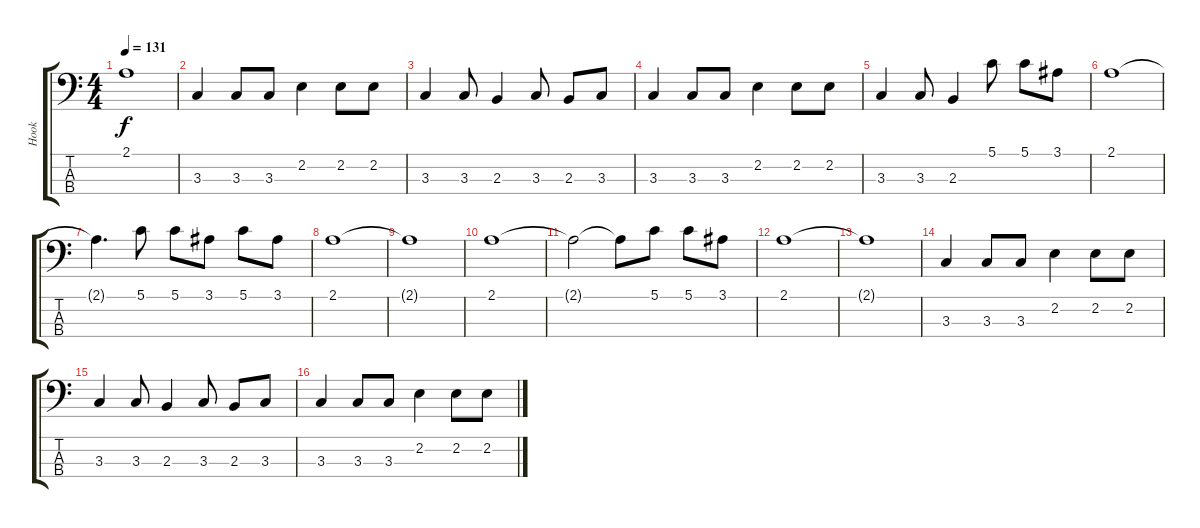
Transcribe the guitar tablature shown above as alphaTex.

\track ("Hook" "Hook") {instrument electricbassfinger}
\staff {score tabs}
\tuning (G2 D2 A1 E1) {hide}
\ts (4 4)
\tempo 131
\clef f4
\ks c
2.1{t}.1{dy f} |
3.3.4 3.3.8 3.3.8 2.2.4 2.2.8 2.2.8 |
3.3.4 3.3.8 2.3.4 3.3.8 2.3.8 3.3.8 |
3.3.4 3.3.8 3.3.8 2.2.4 2.2.8 2.2.8 |
3.3.4 3.3.8 2.3.4 5.1.8 5.1.8 3.1.8 |
2.1.1 |
2.1{t}.4{d} 5.1.8 5.1.8 3.1.8 5.1.8 3.1.8 |
2.1.1 |
2.1{t}.1 |
2.1.1 |
2.1{t}.2 2.1{t}.8 5.1.8 5.1.8 3.1.8 |
2.1.1 |
2.1{t}.1 |
3.3.4{volume 7} 3.3.8 3.3.8 2.2.4 2.2.8 2.2.8 |
3.3.4 3.3.8 2.3.4 3.3.8 2.3.8 3.3.8 |
3.3.4 3.3.8 3.3.8 2.2.4 2.2.8 2.2.8
